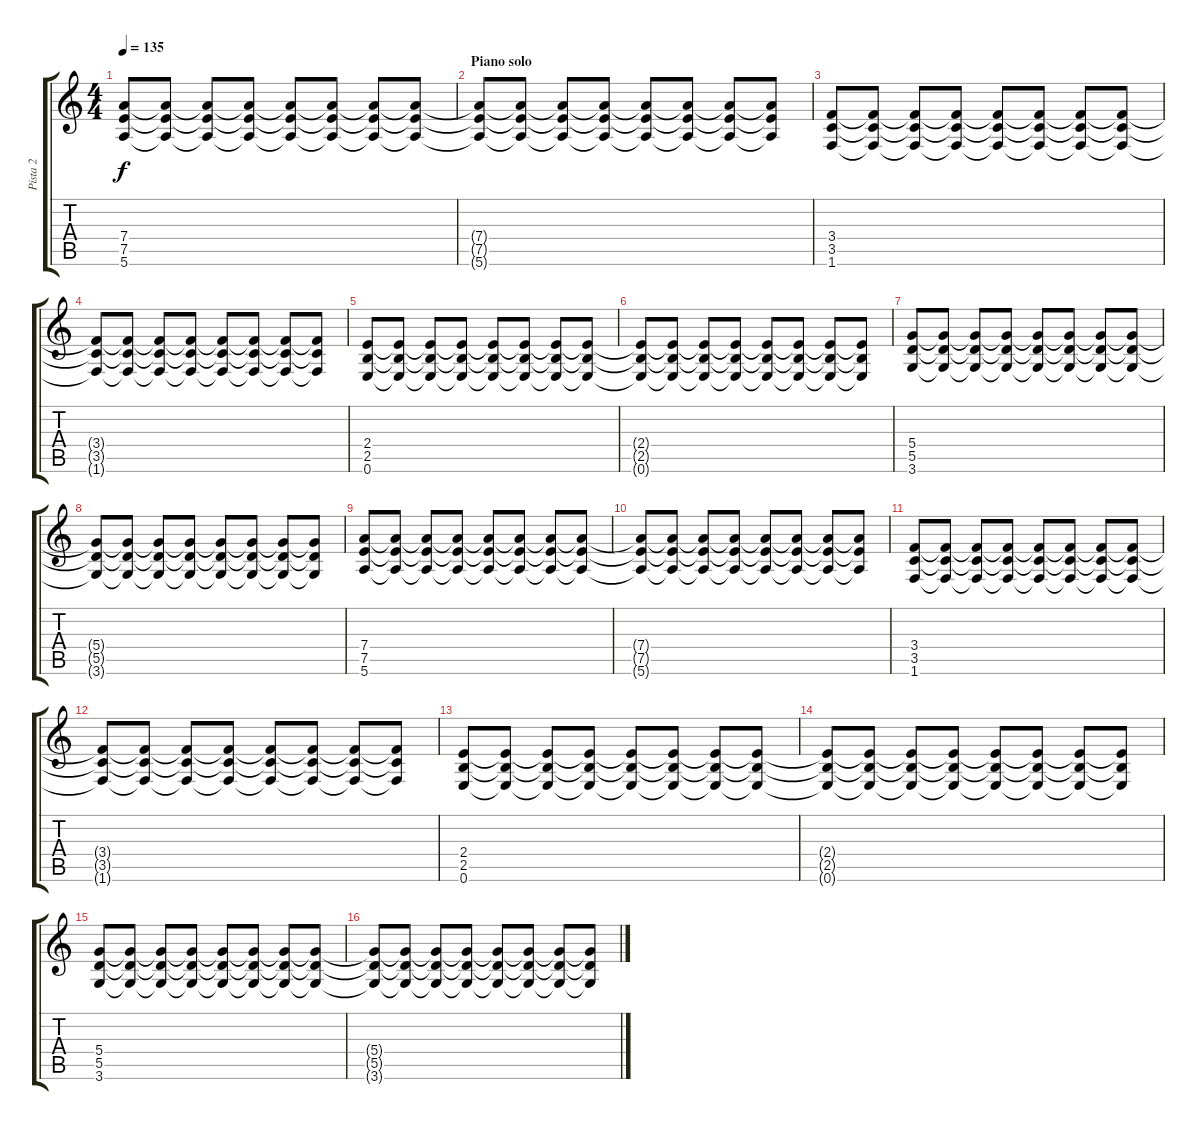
\track ("Pista 2" "Pista 2") {instrument acousticguitarsteel}
\staff {score tabs}
\tuning (E4 B3 G3 D3 A2 E2) {hide}
\ts (4 4)
\tempo 135
\clef g2
\ks c
(7.4 7.5 5.6).8{dy f volume 14} (7.4{t} 7.5{t} 5.6{t}).8{volume 14} (7.4{t} 7.5{t} 5.6{t}).8{volume 13} (7.4{t} 7.5{t} 5.6{t}).8{volume 13} (7.4{t} 7.5{t} 5.6{t}).8{volume 13} (7.4{t} 7.5{t} 5.6{t}).8{volume 12} (7.4{t} 7.5{t} 5.6{t}).8{volume 12} (7.4{t} 7.5{t} 5.6{t}).8{volume 12} |
\section ("" "Piano solo")
(7.4{t} 7.5{t} 5.6{t}).8{volume 11} (7.4{t} 7.5{t} 5.6{t}).8{volume 11} (7.4{t} 7.5{t} 5.6{t}).8{volume 10} (7.4{t} 7.5{t} 5.6{t}).8{volume 11} (7.4{t} 7.5{t} 5.6{t}).8{volume 11} (7.4{t} 7.5{t} 5.6{t}).8{volume 12} (7.4{t} 7.5{t} 5.6{t}).8{volume 12} (7.4{t} 7.5{t} 5.6{t}).8{volume 13} |
(3.4 3.5 1.6).8{volume 14} (3.4{t} 3.5{t} 1.6{t}).8{volume 14} (3.4{t} 3.5{t} 1.6{t}).8{volume 13} (3.4{t} 3.5{t} 1.6{t}).8{volume 13} (3.4{t} 3.5{t} 1.6{t}).8{volume 13} (3.4{t} 3.5{t} 1.6{t}).8{volume 12} (3.4{t} 3.5{t} 1.6{t}).8{volume 12} (3.4{t} 3.5{t} 1.6{t}).8{volume 12} |
(3.4{t} 3.5{t} 1.6{t}).8{volume 11} (3.4{t} 3.5{t} 1.6{t}).8{volume 11} (3.4{t} 3.5{t} 1.6{t}).8{volume 10} (3.4{t} 3.5{t} 1.6{t}).8{volume 11} (3.4{t} 3.5{t} 1.6{t}).8{volume 11} (3.4{t} 3.5{t} 1.6{t}).8{volume 12} (3.4{t} 3.5{t} 1.6{t}).8{volume 12} (3.4{t} 3.5{t} 1.6{t}).8{volume 13} |
(2.4 2.5 0.6).8{volume 14} (2.4{t} 2.5{t} 0.6{t}).8{volume 14} (2.4{t} 2.5{t} 0.6{t}).8{volume 13} (2.4{t} 2.5{t} 0.6{t}).8{volume 13} (2.4{t} 2.5{t} 0.6{t}).8{volume 13} (2.4{t} 2.5{t} 0.6{t}).8{volume 12} (2.4{t} 2.5{t} 0.6{t}).8{volume 12} (2.4{t} 2.5{t} 0.6{t}).8{volume 12} |
(2.4{t} 2.5{t} 0.6{t}).8{volume 11} (2.4{t} 2.5{t} 0.6{t}).8{volume 11} (2.4{t} 2.5{t} 0.6{t}).8{volume 10} (2.4{t} 2.5{t} 0.6{t}).8{volume 11} (2.4{t} 2.5{t} 0.6{t}).8{volume 11} (2.4{t} 2.5{t} 0.6{t}).8{volume 12} (2.4{t} 2.5{t} 0.6{t}).8{volume 12} (2.4{t} 2.5{t} 0.6{t}).8{volume 13} |
(5.4 5.5 3.6).8{volume 14} (5.4{t} 5.5{t} 3.6{t}).8{volume 14} (5.4{t} 5.5{t} 3.6{t}).8{volume 13} (5.4{t} 5.5{t} 3.6{t}).8{volume 13} (5.4{t} 5.5{t} 3.6{t}).8{volume 13} (5.4{t} 5.5{t} 3.6{t}).8{volume 12} (5.4{t} 5.5{t} 3.6{t}).8{volume 12} (5.4{t} 5.5{t} 3.6{t}).8{volume 12} |
(5.4{t} 5.5{t} 3.6{t}).8{volume 11} (5.4{t} 5.5{t} 3.6{t}).8{volume 11} (5.4{t} 5.5{t} 3.6{t}).8{volume 10} (5.4{t} 5.5{t} 3.6{t}).8{volume 11} (5.4{t} 5.5{t} 3.6{t}).8{volume 11} (5.4{t} 5.5{t} 3.6{t}).8{volume 12} (5.4{t} 5.5{t} 3.6{t}).8{volume 12} (5.4{t} 5.5{t} 3.6{t}).8{volume 13} |
(7.4 7.5 5.6).8{volume 14} (7.4{t} 7.5{t} 5.6{t}).8{volume 14} (7.4{t} 7.5{t} 5.6{t}).8{volume 13} (7.4{t} 7.5{t} 5.6{t}).8{volume 13} (7.4{t} 7.5{t} 5.6{t}).8{volume 13} (7.4{t} 7.5{t} 5.6{t}).8{volume 12} (7.4{t} 7.5{t} 5.6{t}).8{volume 12} (7.4{t} 7.5{t} 5.6{t}).8{volume 12} |
(7.4{t} 7.5{t} 5.6{t}).8{volume 11} (7.4{t} 7.5{t} 5.6{t}).8{volume 11} (7.4{t} 7.5{t} 5.6{t}).8{volume 10} (7.4{t} 7.5{t} 5.6{t}).8{volume 11} (7.4{t} 7.5{t} 5.6{t}).8{volume 11} (7.4{t} 7.5{t} 5.6{t}).8{volume 12} (7.4{t} 7.5{t} 5.6{t}).8{volume 12} (7.4{t} 7.5{t} 5.6{t}).8{volume 13} |
(3.4 3.5 1.6).8{volume 14} (3.4{t} 3.5{t} 1.6{t}).8{volume 14} (3.4{t} 3.5{t} 1.6{t}).8{volume 13} (3.4{t} 3.5{t} 1.6{t}).8{volume 13} (3.4{t} 3.5{t} 1.6{t}).8{volume 13} (3.4{t} 3.5{t} 1.6{t}).8{volume 12} (3.4{t} 3.5{t} 1.6{t}).8{volume 12} (3.4{t} 3.5{t} 1.6{t}).8{volume 12} |
(3.4{t} 3.5{t} 1.6{t}).8{volume 11} (3.4{t} 3.5{t} 1.6{t}).8{volume 11} (3.4{t} 3.5{t} 1.6{t}).8{volume 10} (3.4{t} 3.5{t} 1.6{t}).8{volume 11} (3.4{t} 3.5{t} 1.6{t}).8{volume 11} (3.4{t} 3.5{t} 1.6{t}).8{volume 12} (3.4{t} 3.5{t} 1.6{t}).8{volume 12} (3.4{t} 3.5{t} 1.6{t}).8{volume 13} |
(2.4 2.5 0.6).8{volume 14} (2.4{t} 2.5{t} 0.6{t}).8{volume 14} (2.4{t} 2.5{t} 0.6{t}).8{volume 13} (2.4{t} 2.5{t} 0.6{t}).8{volume 13} (2.4{t} 2.5{t} 0.6{t}).8{volume 13} (2.4{t} 2.5{t} 0.6{t}).8{volume 12} (2.4{t} 2.5{t} 0.6{t}).8{volume 12} (2.4{t} 2.5{t} 0.6{t}).8{volume 12} |
(2.4{t} 2.5{t} 0.6{t}).8{volume 11} (2.4{t} 2.5{t} 0.6{t}).8{volume 11} (2.4{t} 2.5{t} 0.6{t}).8{volume 10} (2.4{t} 2.5{t} 0.6{t}).8{volume 11} (2.4{t} 2.5{t} 0.6{t}).8{volume 11} (2.4{t} 2.5{t} 0.6{t}).8{volume 12} (2.4{t} 2.5{t} 0.6{t}).8{volume 12} (2.4{t} 2.5{t} 0.6{t}).8{volume 13} |
(5.4 5.5 3.6).8{volume 14} (5.4{t} 5.5{t} 3.6{t}).8{volume 14} (5.4{t} 5.5{t} 3.6{t}).8{volume 13} (5.4{t} 5.5{t} 3.6{t}).8{volume 13} (5.4{t} 5.5{t} 3.6{t}).8{volume 13} (5.4{t} 5.5{t} 3.6{t}).8{volume 12} (5.4{t} 5.5{t} 3.6{t}).8{volume 12} (5.4{t} 5.5{t} 3.6{t}).8{volume 12} |
(5.4{t} 5.5{t} 3.6{t}).8{volume 11} (5.4{t} 5.5{t} 3.6{t}).8{volume 11} (5.4{t} 5.5{t} 3.6{t}).8{volume 10} (5.4{t} 5.5{t} 3.6{t}).8{volume 11} (5.4{t} 5.5{t} 3.6{t}).8{volume 11} (5.4{t} 5.5{t} 3.6{t}).8{volume 12} (5.4{t} 5.5{t} 3.6{t}).8{volume 12} (5.4{t} 5.5{t} 3.6{t}).8{volume 13}
